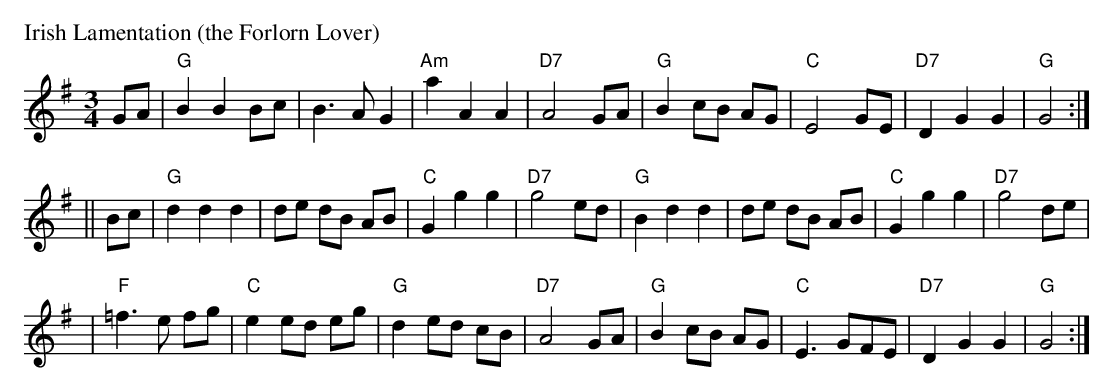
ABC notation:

X:1
P: Irish Lamentation (the Forlorn Lover)
M: 3/4
L: 1/8
K: G
GA \
| "G"B2 B2 Bc | B3 A G2 | "Am"a2 A2 A2 | "D7"A4 GA \
| "G"B2 cB AG | "C"E4 GE | "D7"D2 G2 G2 | "G"G4 :|
|| Bc \
| "G"d2 d2 d2 | de dB AB | "C"G2 g2 g2 | "D7"g4 ed \
| "G"B2 d2 d2 | de dB AB | "C"G2 g2 g2 | "D7"g4 de |
| "F"=f3 e fg | "C"e2 ed eg | "G"d2 ed cB | "D7"A4 GA \
| "G"B2 cB AG | "C"E3 GFE | "D7"D2 G2 G2 | "G"G4 :|
